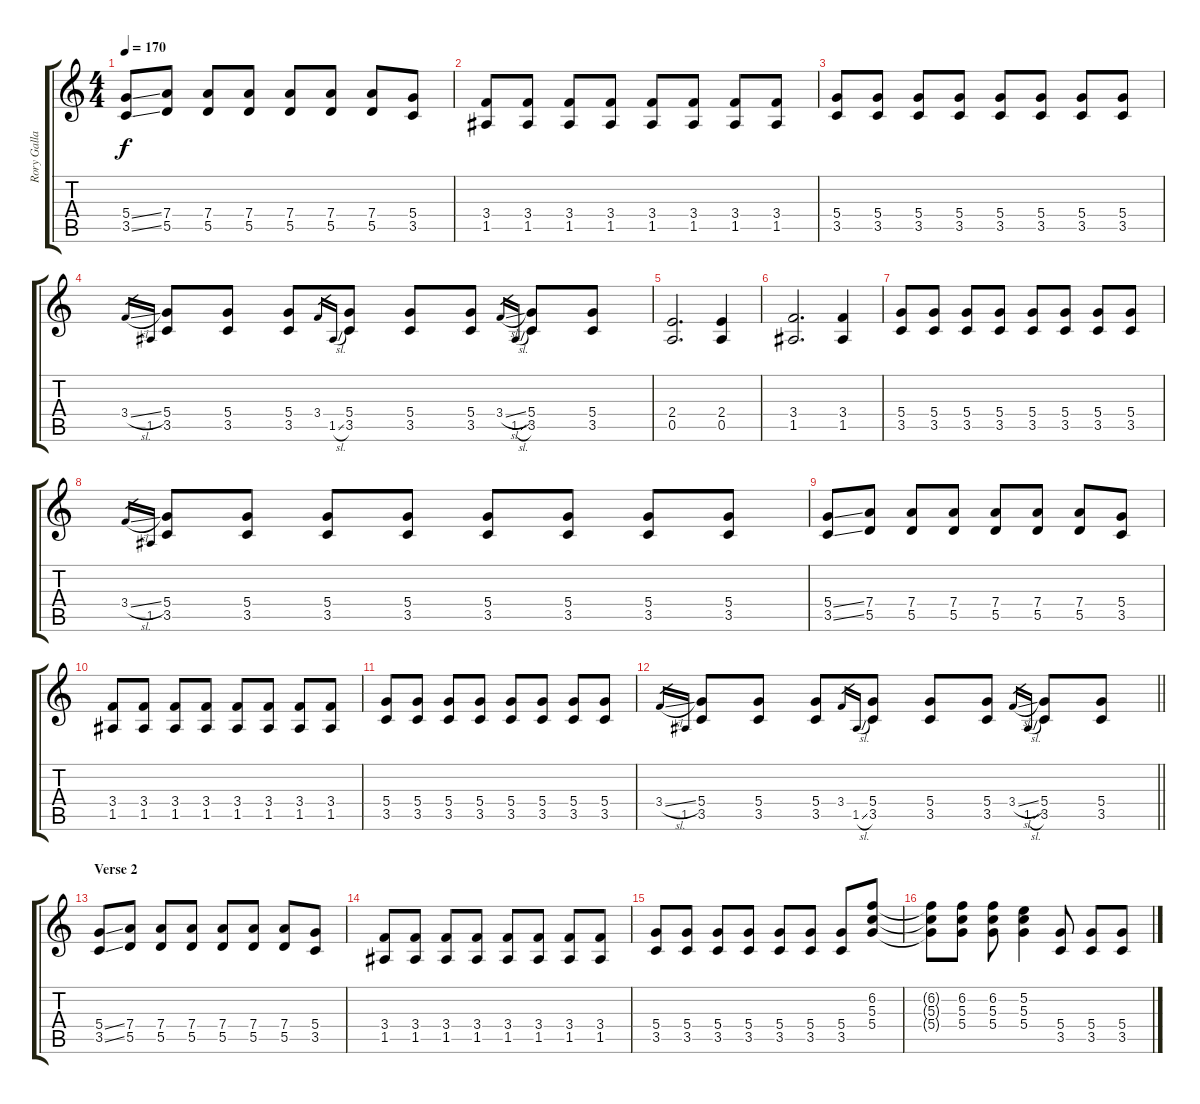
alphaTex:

\track ("Rory Gallagher" "Rory Galla") {instrument overdrivenguitar}
\staff {score tabs}
\tuning (E4 B3 G3 D3 A2 E2) {hide}
\ts (4 4)
\tempo 170
\clef g2
\ks c
(5.4{ss} 3.5{ss}).8{dy f} (7.4 5.5).8 (7.4 5.5).8 (7.4 5.5).8 (7.4 5.5).8 (7.4 5.5).8 (7.4 5.5).8 (5.4 3.5).8 |
(3.4 1.5).8 (3.4 1.5).8 (3.4 1.5).8 (3.4 1.5).8 (3.4 1.5).8 (3.4 1.5).8 (3.4 1.5).8 (3.4 1.5).8 |
(5.4 3.5).8 (5.4 3.5).8 (5.4 3.5).8 (5.4 3.5).8 (5.4 3.5).8 (5.4 3.5).8 (5.4 3.5).8 (5.4 3.5).8 |
3.4{sl}.16{gr} 1.5.16{gr} (5.4 3.5).8 (5.4 3.5).8 (5.4 3.5).8 3.4.16{gr} 1.5{sl}.16{gr} (5.4 3.5).8 (5.4 3.5).8 (5.4 3.5).8 3.4{sl}.16{gr} 1.5{sl}.16{gr} (5.4 3.5).8 (5.4 3.5).8 |
(2.4 0.5).2{d} (2.4 0.5).4 |
(3.4 1.5).2{d} (3.4 1.5).4 |
(5.4 3.5).8 (5.4 3.5).8 (5.4 3.5).8 (5.4 3.5).8 (5.4 3.5).8 (5.4 3.5).8 (5.4 3.5).8 (5.4 3.5).8 |
3.4{sl}.16{gr} 1.5.16{gr} (5.4 3.5).8 (5.4 3.5).8 (5.4 3.5).8 (5.4 3.5).8 (5.4 3.5).8 (5.4 3.5).8 (5.4 3.5).8 (5.4 3.5).8 |
(5.4{ss} 3.5{ss}).8 (7.4 5.5).8 (7.4 5.5).8 (7.4 5.5).8 (7.4 5.5).8 (7.4 5.5).8 (7.4 5.5).8 (5.4 3.5).8 |
(3.4 1.5).8 (3.4 1.5).8 (3.4 1.5).8 (3.4 1.5).8 (3.4 1.5).8 (3.4 1.5).8 (3.4 1.5).8 (3.4 1.5).8 |
(5.4 3.5).8 (5.4 3.5).8 (5.4 3.5).8 (5.4 3.5).8 (5.4 3.5).8 (5.4 3.5).8 (5.4 3.5).8 (5.4 3.5).8 |
\barLineRight lightlight
3.4{sl}.16{gr} 1.5.16{gr} (5.4 3.5).8 (5.4 3.5).8 (5.4 3.5).8 3.4.16{gr} 1.5{sl}.16{gr} (5.4 3.5).8 (5.4 3.5).8 (5.4 3.5).8 3.4{sl}.16{gr} 1.5{sl}.16{gr} (5.4 3.5).8 (5.4 3.5).8 |
\section ("" "Verse 2")
(5.4{ss} 3.5{ss}).8 (7.4 5.5).8 (7.4 5.5).8 (7.4 5.5).8 (7.4 5.5).8 (7.4 5.5).8 (7.4 5.5).8 (5.4 3.5).8 |
(3.4 1.5).8 (3.4 1.5).8 (3.4 1.5).8 (3.4 1.5).8 (3.4 1.5).8 (3.4 1.5).8 (3.4 1.5).8 (3.4 1.5).8 |
(5.4 3.5).8 (5.4 3.5).8 (5.4 3.5).8 (5.4 3.5).8 (5.4 3.5).8 (5.4 3.5).8 (5.4 3.5).8 (6.2 5.3 5.4).8 |
(6.2{t} 5.3{t} 5.4{t}).8 (6.2 5.3 5.4).8 (6.2 5.3 5.4).8 (5.2 5.3 5.4).4 (5.4 3.5).8 (5.4 3.5).8 (5.4 3.5).8
